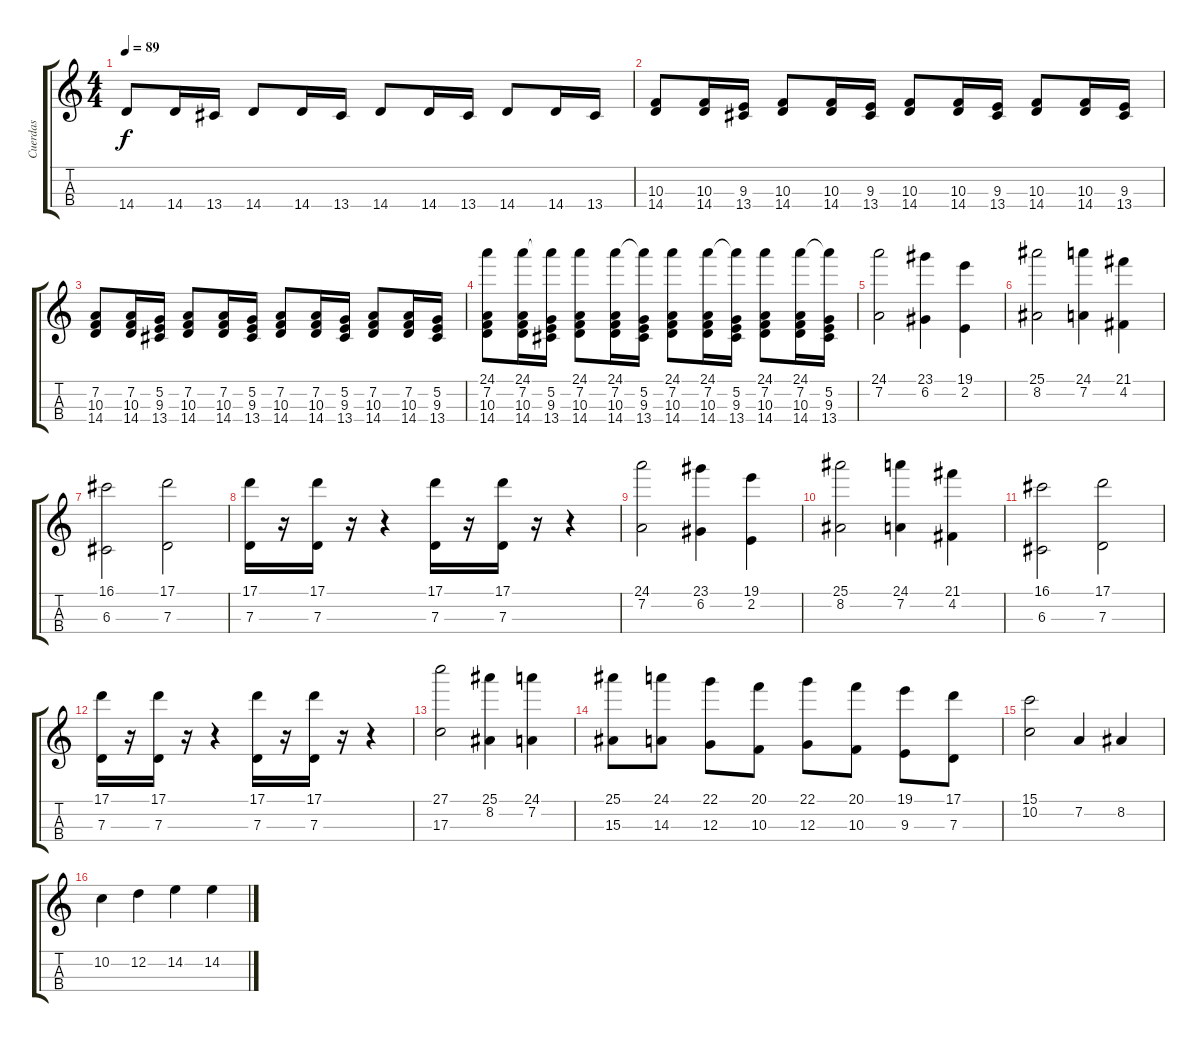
\track ("Cuerdas" "Cuerdas") {instrument stringensemble1}
\staff {score tabs}
\tuning (A4 D4 G3 C3) {hide}
\ts (4 4)
\tempo 89
\clef g2
\ks c
14.4.8{dy f instrument stringensemble1} 14.4.16 13.4.16 14.4.8 14.4.16 13.4.16 14.4.8 14.4.16 13.4.16 14.4.8 14.4.16 13.4.16 |
(10.3 14.4).8 (10.3 14.4).16 (9.3 13.4).16 (10.3 14.4).8 (10.3 14.4).16 (9.3 13.4).16 (10.3 14.4).8 (10.3 14.4).16 (9.3 13.4).16 (10.3 14.4).8 (10.3 14.4).16 (9.3 13.4).16 |
(7.2 10.3 14.4).8 (7.2 10.3 14.4).16 (5.2 9.3 13.4).16 (7.2 10.3 14.4).8 (7.2 10.3 14.4).16 (5.2 9.3 13.4).16 (7.2 10.3 14.4).8 (7.2 10.3 14.4).16 (5.2 9.3 13.4).16 (7.2 10.3 14.4).8 (7.2 10.3 14.4).16 (5.2 9.3 13.4).16 |
(24.1 7.2 10.3 14.4).8 (24.1 7.2 10.3 14.4).16 (24.1{t} 5.2 9.3 13.4).16 (24.1 7.2 10.3 14.4).8 (24.1 7.2 10.3 14.4).16 (24.1{t} 5.2 9.3 13.4).16 (24.1 7.2 10.3 14.4).8 (24.1 7.2 10.3 14.4).16 (24.1{t} 5.2 9.3 13.4).16 (24.1 7.2 10.3 14.4).8 (24.1 7.2 10.3 14.4).16 (24.1{t} 5.2 9.3 13.4).16 |
(24.1 7.2).2 (23.1 6.2).4 (19.1 2.2).4 |
(25.1 8.2).2 (24.1 7.2).4 (21.1 4.2).4 |
(16.1 6.3).2 (17.1 7.3).2 |
(17.1 7.3).16 r.16 (17.1 7.3).16 r.16 r.4 (17.1 7.3).16 r.16 (17.1 7.3).16 r.16 r.4 |
(24.1 7.2).2 (23.1 6.2).4 (19.1 2.2).4 |
(25.1 8.2).2 (24.1 7.2).4 (21.1 4.2).4 |
(16.1 6.3).2 (17.1 7.3).2 |
(17.1 7.3).16 r.16 (17.1 7.3).16 r.16 r.4 (17.1 7.3).16 r.16 (17.1 7.3).16 r.16 r.4 |
(27.1 17.3).2 (25.1 8.2).4 (24.1 7.2).4 |
(25.1 15.3).8 (24.1 14.3).8 (22.1 12.3).8 (20.1 10.3).8 (22.1 12.3).8 (20.1 10.3).8 (19.1 9.3).8 (17.1 7.3).8 |
(15.1 10.2).2 7.2.4 8.2.4 |
10.2.4 12.2.4 14.2.4 14.2.4
